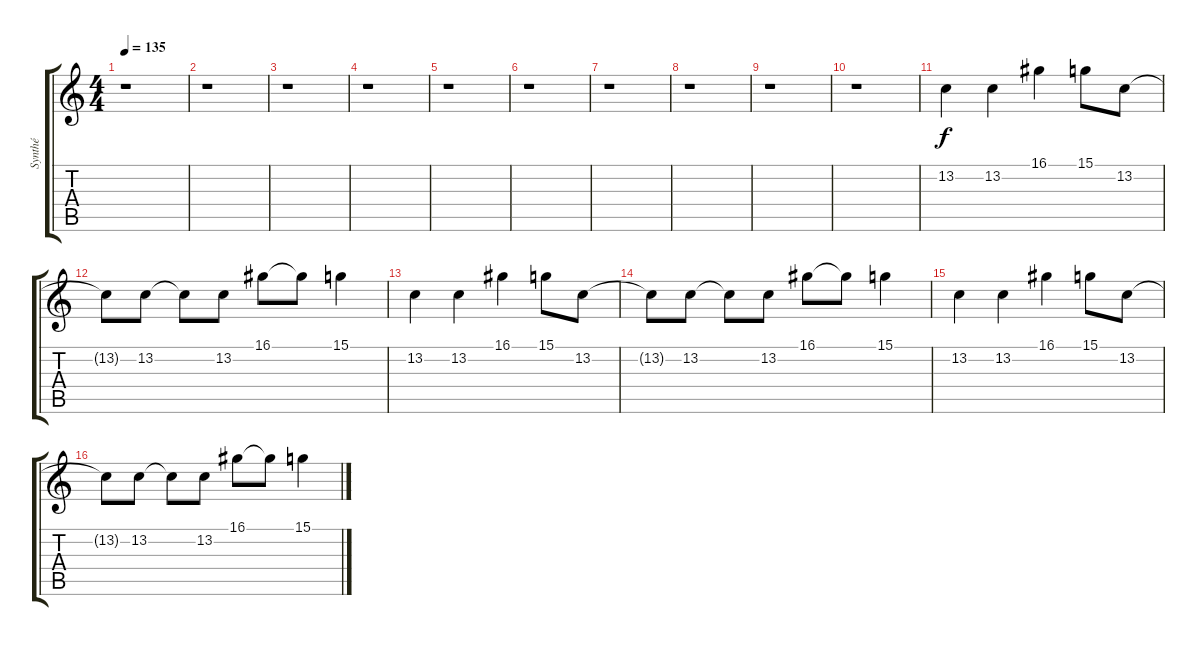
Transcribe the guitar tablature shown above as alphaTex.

\track ("Synthé" "Synthé") {instrument electricgrandpiano}
\staff {score tabs}
\tuning (E4 B3 G3 D3 A2 E2) {hide}
\ts (4 4)
\tempo 135
\clef g2
\ks c
r.1{dy f} |
r.1 |
r.1 |
r.1 |
r.1 |
r.1 |
r.1 |
r.1 |
r.1 |
r.1 |
13.2.4 13.2.4 16.1.4 15.1.8 13.2.8 |
13.2{t}.8 13.2.8 13.2{t}.8 13.2.8 16.1.8 16.1{t}.8 15.1.4 |
13.2.4 13.2.4 16.1.4 15.1.8 13.2.8 |
13.2{t}.8 13.2.8 13.2{t}.8 13.2.8 16.1.8 16.1{t}.8 15.1.4 |
13.2.4 13.2.4 16.1.4 15.1.8 13.2.8 |
13.2{t}.8 13.2.8 13.2{t}.8 13.2.8 16.1.8 16.1{t}.8 15.1.4
